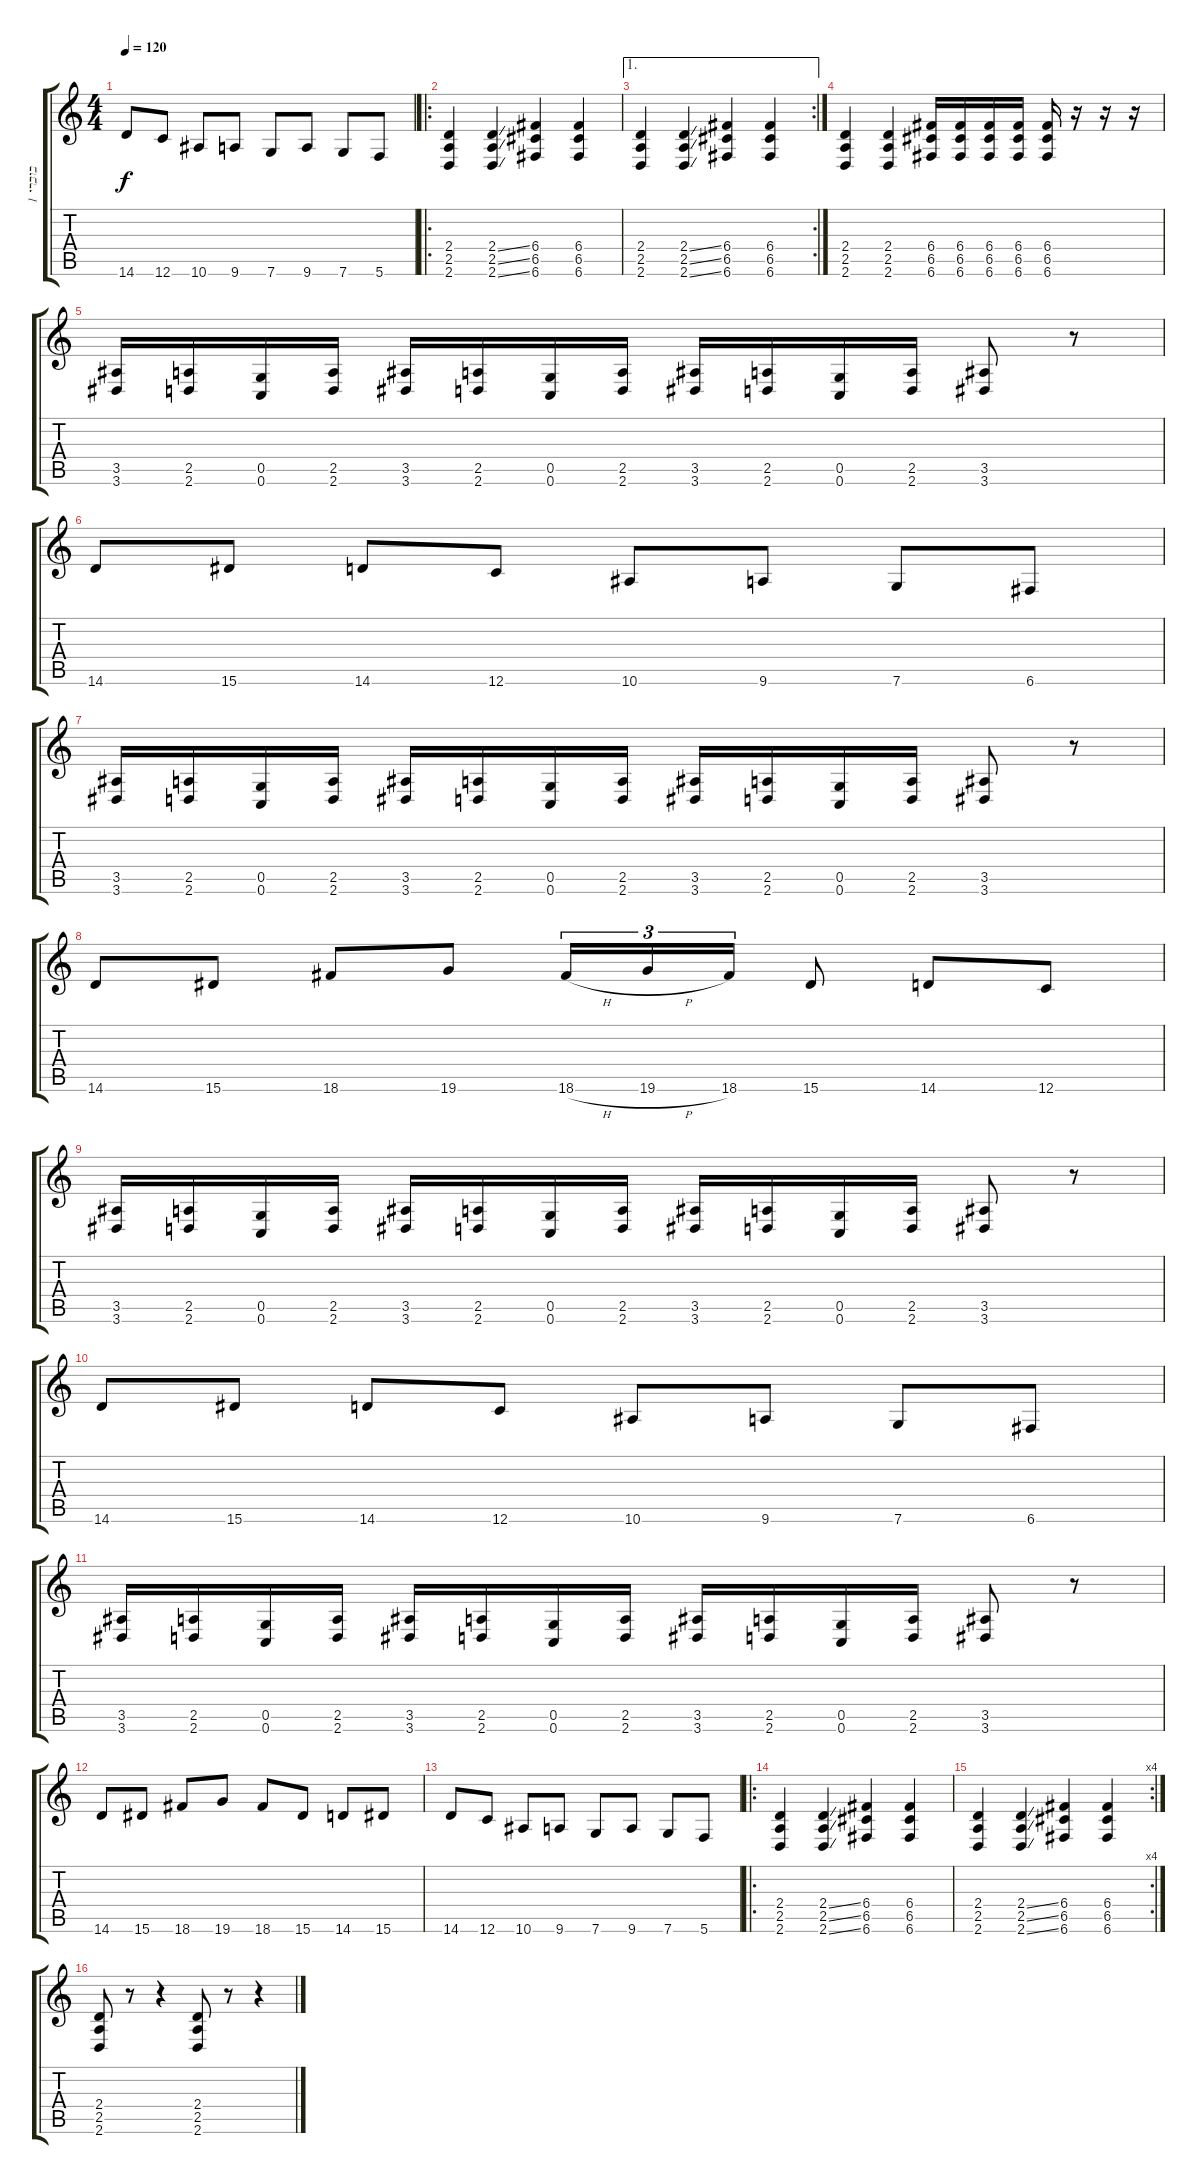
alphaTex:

\track ("בוכרי 1" "בוכרי 1") {instrument distortionguitar}
\staff {score tabs}
\tuning (D4 A3 F3 C3 G2 C2) {hide}
\ts (4 4)
\tempo 120
\clef g2
\ks c
14.6.8{dy f} 12.6.8 10.6.8 9.6.8 7.6.8 9.6.8 7.6.8 5.6.8 |
\ro
(2.4 2.5 2.6).4 (2.4{ss} 2.5{ss} 2.6{ss}).4 (6.4 6.5 6.6).4 (6.4 6.5 6.6).4 |
\ae 1
\rc 2
(2.4 2.5 2.6).4 (2.4{ss} 2.5{ss} 2.6{ss}).4 (6.4 6.5 6.6).4 (6.4 6.5 6.6).4 |
(2.4 2.5 2.6).4 (2.4 2.5 2.6).4 (6.4 6.5 6.6).16 (6.4 6.5 6.6).16 (6.4 6.5 6.6).16 (6.4 6.5 6.6).16 (6.4 6.5 6.6).16 r.16 r.16 r.16 |
(3.5 3.6).16 (2.5 2.6).16 (0.5 0.6).16 (2.5 2.6).16 (3.5 3.6).16 (2.5 2.6).16 (0.5 0.6).16 (2.5 2.6).16 (3.5 3.6).16 (2.5 2.6).16 (0.5 0.6).16 (2.5 2.6).16 (3.5 3.6).8 r.8 |
14.6.8 15.6.8 14.6.8 12.6.8 10.6.8 9.6.8 7.6.8 6.6.8 |
(3.5 3.6).16 (2.5 2.6).16 (0.5 0.6).16 (2.5 2.6).16 (3.5 3.6).16 (2.5 2.6).16 (0.5 0.6).16 (2.5 2.6).16 (3.5 3.6).16 (2.5 2.6).16 (0.5 0.6).16 (2.5 2.6).16 (3.5 3.6).8 r.8 |
14.6.8 15.6.8 18.6.8 19.6.8 18.6{h}.16{tu (3 2)} 19.6{h}.16{tu (3 2)} 18.6.16{tu (3 2)} 15.6.8 14.6.8 12.6.8 |
(3.5 3.6).16 (2.5 2.6).16 (0.5 0.6).16 (2.5 2.6).16 (3.5 3.6).16 (2.5 2.6).16 (0.5 0.6).16 (2.5 2.6).16 (3.5 3.6).16 (2.5 2.6).16 (0.5 0.6).16 (2.5 2.6).16 (3.5 3.6).8 r.8 |
14.6.8 15.6.8 14.6.8 12.6.8 10.6.8 9.6.8 7.6.8 6.6.8 |
(3.5 3.6).16 (2.5 2.6).16 (0.5 0.6).16 (2.5 2.6).16 (3.5 3.6).16 (2.5 2.6).16 (0.5 0.6).16 (2.5 2.6).16 (3.5 3.6).16 (2.5 2.6).16 (0.5 0.6).16 (2.5 2.6).16 (3.5 3.6).8 r.8 |
14.6.8 15.6.8 18.6.8 19.6.8 18.6.8 15.6.8 14.6.8 15.6.8 |
14.6.8 12.6.8 10.6.8 9.6.8 7.6.8 9.6.8 7.6.8 5.6.8 |
\ro
(2.4 2.5 2.6).4 (2.4{ss} 2.5{ss} 2.6{ss}).4 (6.4 6.5 6.6).4 (6.4 6.5 6.6).4 |
\rc 4
(2.4 2.5 2.6).4 (2.4{ss} 2.5{ss} 2.6{ss}).4 (6.4 6.5 6.6).4 (6.4 6.5 6.6).4 |
(2.4 2.5 2.6).8 r.8 r.4 (2.4 2.5 2.6).8 r.8 r.4
